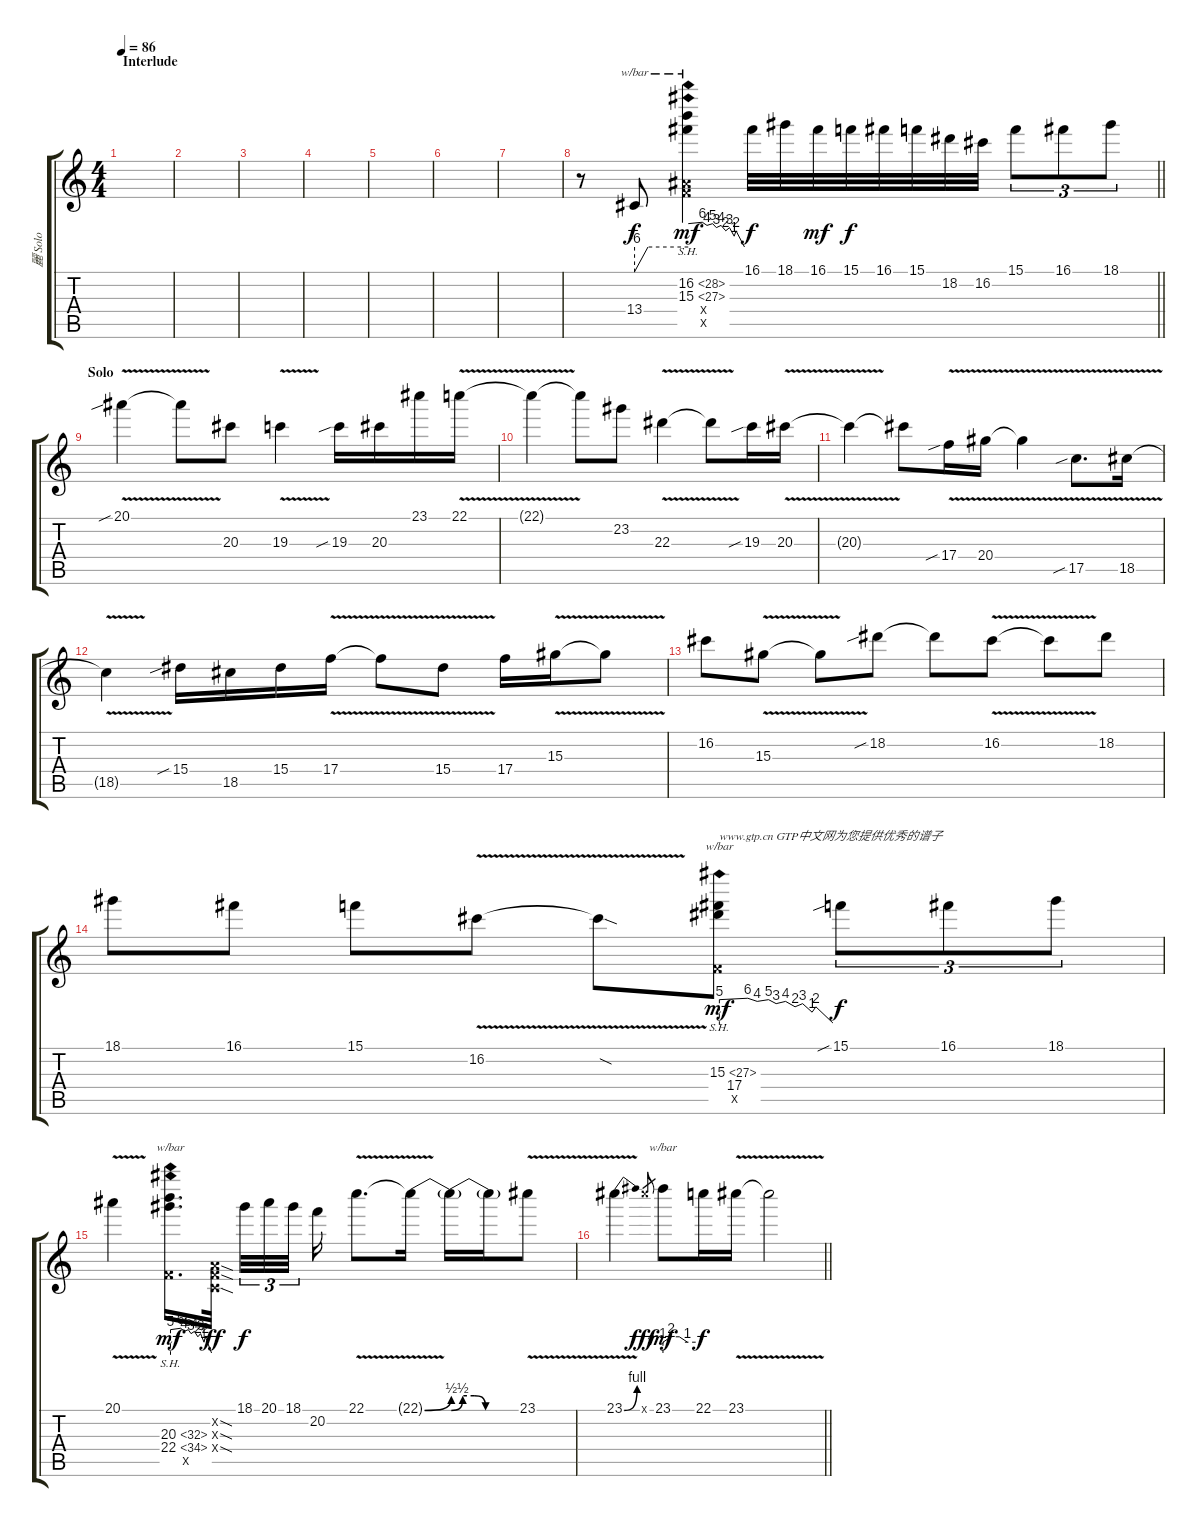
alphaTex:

\track ("麗 Solo" "麗 Solo") {instrument overdrivenguitar}
\staff {score tabs}
\tuning (D4 A3 F3 C3 G2 D2) {hide}
\ts (4 4)
\section ("" "Interlude")
\tempo 86
\clef g2
\ks c
|
|
|
|
|
|
|
\barLineRight lightlight
r.8 13.4.8{tbe (custom default 0 -24 15 0 60 0)} (16.2{sh 12} 15.3{sh 12} 0.4{x} 0.5{x}).4{tbe (custom default 0 20 15 24 20 16 26 20 30 12 35 16 40 8 44 12 49 4 51 8 60 0) dy mf} 16.1.32{dy f} 18.1.32 16.1.32{dy mf} 15.1.32{dy f} 16.1.32 15.1.32 18.2.32 16.2.32 15.1.8{tu (3 2)} 16.1.8{tu (3 2)} 18.1.8{tu (3 2)} |
\section ("" "Solo")
20.1{v sib}.4 20.1{t}.8 20.3.8 19.3{v}.4 19.3{sib}.16 20.3.16 23.1.16 22.1{v}.16 |
22.1{t}.4 22.1{t}.8 23.2.8 22.3{v}.4 22.3{t}.8 19.3{sib}.16 20.3{v}.16 |
20.3{t}.4 20.3{t}.8 17.4{v sib}.16 20.4{v}.16 20.4{t}.4 17.5{v sib}.8{d} 18.5{v}.16 |
18.5{t}.4 15.4{sib}.16 18.5.16 15.4.16 17.4{v}.16 17.4{t}.8 15.4{v}.8 17.4.16 15.3{v}.16 15.3{t}.8 |
16.2.8 15.3{v}.8 15.3{t}.8 18.2{sib}.8 18.2{t}.8 16.2{v}.8 16.2{t}.8 18.2.8 |
18.1.8 16.1.8 15.1.8 16.2{v}.8 16.2{sod t}.8 (15.3{sh 12} 17.4 0.5{x}).8{tbe (custom default 0 20 15 24 20 16 26 20 30 12 35 16 40 8 44 12 49 4 51 8 60 0) txt "www.gtp.cn GTP中文网为您提供优秀的谱子" dy mf} 15.1{sib}.8{tu (3 2) dy f} 16.1.8{tu (3 2)} 18.1.8{tu (3 2)} |
20.1{v}.4 (20.3{sh 12} 22.4{sh 12} 0.5{x}).16{d tbe (custom default 0 20 15 24 20 16 26 20 30 12 35 16 40 8 44 12 49 4 51 8 60 0) dy mf} (0.2{sod x} 0.3{sod x} 0.4{sod x}).32{dy ff beam splitsecondary} 18.1.32{tu (3 2) dy f} 20.1.32{tu (3 2)} 18.1.32{tu (3 2) beam splitsecondary} 20.2.16 22.1{v}.8{d} 22.1{be (bend 0 0 60 2) t}.16 22.1{be (custom 0 0 10 2 20 2 30 0 60 0) t}.16 22.1{t}.16 23.1{v}.8 |
\barLineRight lightlight
23.1{be (bend 0 0 60 4) v}.4 23.1{x}.8{gr dy fff} 23.1.8{tbe (custom default 0 4 15 8 30 8 45 4 60 4) dy mf} 22.1.16{dy f} 23.1{v}.16 23.1{t}.2
